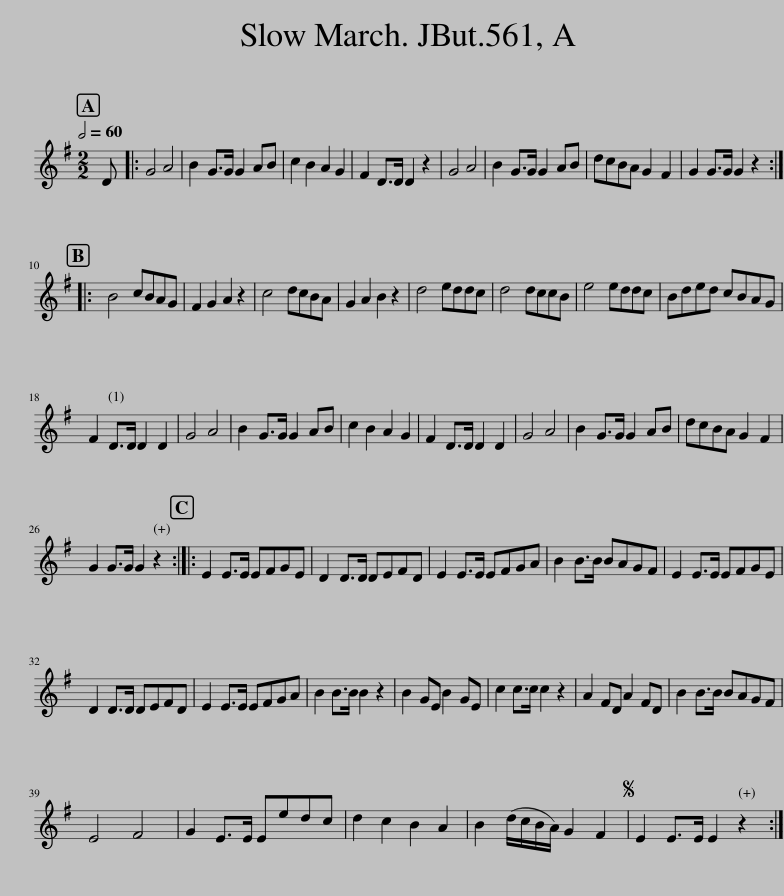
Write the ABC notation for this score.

X:1
L:1/8
Q:1/2=60
M:2/2
I:linebreak $
K:G
V:1 treble
V:1
 D |: G4 A4 | B2 G>G G2 AB | c2 B2 A2 G2 | F2 D>D D2 z2 | %5
 G4 A4 | B2 G>G G2 AB | dcBA G2 F2 | G2 G>G G2 z2 ::$ B4 cBAG | %10
 F2 G2 A2 z2 | c4 dcBA | G2 A2 B2 z2 | d4 eddc | d4 dccB | %15
 e4 eddc | Bded cBAG |$ F2 D>D D2 D2 | G4 A4 | B2 G>G G2 AB | %20
 c2 B2 A2 G2 | F2 D>D D2 D2 | G4 A4 | B2 G>G G2 AB | dcBA G2 F2 |$ %25
 G2 G>G G2 z2 :: E2 E>E EFGE | D2 D>D DEFD | E2 E>E EFGA | B2 B>B BAGF | %30
 E2 E>E EFGE |$ D2 D>D DEFD | E2 E>E EFGA | B2 B>B B2 z2 | B2 GE B2 GE | %35
 c2 c>c c2 z2 | A2 FD A2 FD | B2 B>B BAGF |$ E4 F4 | G2 E>E Eedc | %40
 d2 c2 B2 A2 | B2 (d/c/B/A/) G2 F2 |S E2 E>E E2 z2 :| %43
